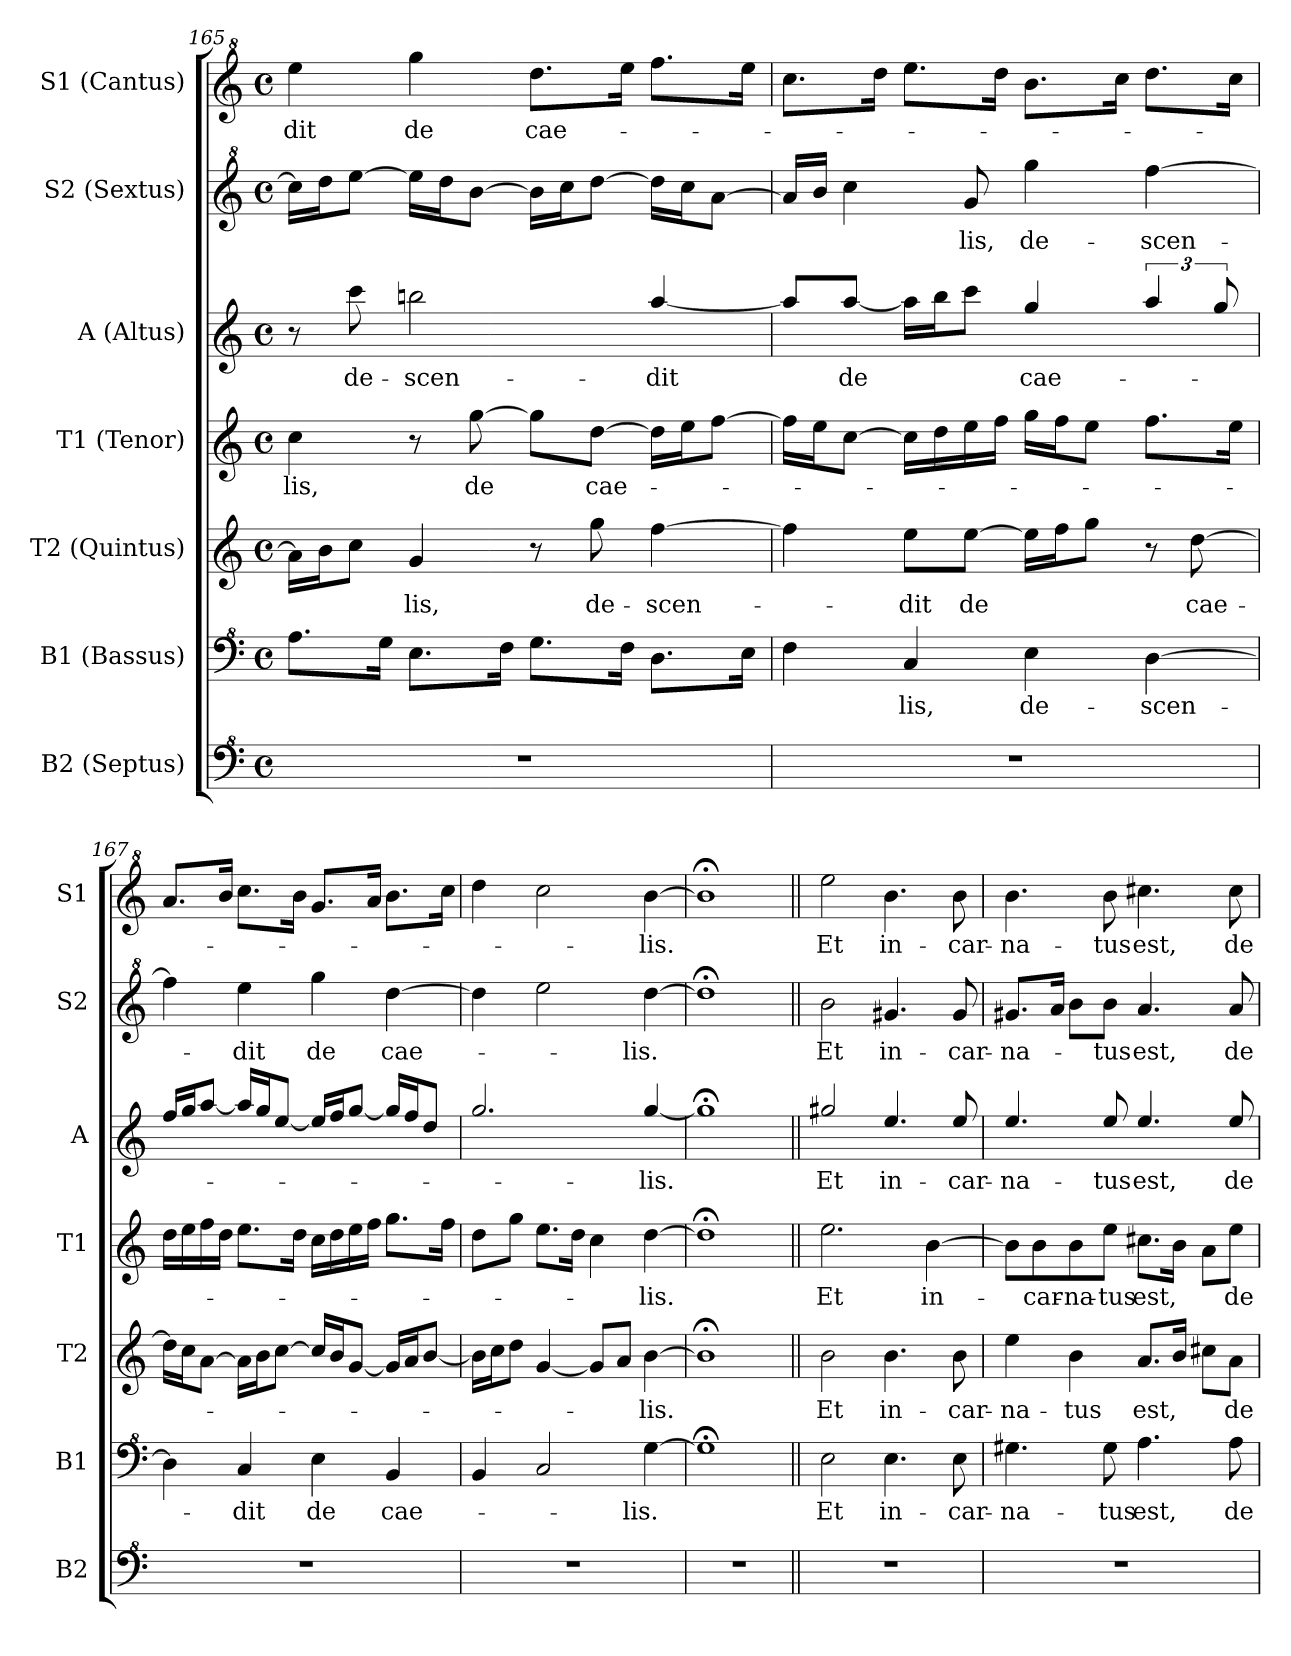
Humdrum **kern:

**kern	**kern	**text	**kern	**text	**kern	**text	**kern	**text	**kern	**text	**kern	**text
*part7	*part6	*part6	*part5	*part5	*part4	*part4	*part3	*part3	*part2	*part2	*part1	*part1
*staff7	*staff6	*staff6	*staff5	*staff5	*staff4	*staff4	*staff3	*staff3	*staff2	*staff2	*staff1	*staff1
*I"B2 (Septus)	*I"B1 (Bassus)	*	*I"T2 (Quintus)	*	*I"T1 (Tenor)	*	*I"A (Altus)	*	*I"S2 (Sextus)	*	*I"S1 (Cantus)	*
*I'B2	*I'B1	*	*I'T2	*	*I'T1	*	*I'A	*	*I'S2	*	*I'S1	*
*clefF^4	*clefF^4	*	*clefG2	*	*clefG2	*	*clefG2	*	*clefG^2	*	*clefG^2	*
*k[]	*k[]	*	*k[]	*	*k[]	*	*k[]	*	*k[]	*	*k[]	*
*M4/4	*M4/4	*	*M4/4	*	*M4/4	*	*M4/4	*	*M4/4	*	*M4/4	*
*met(c)	*met(c)	*	*met(c)	*	*met(c)	*	*met(c)	*	*met(c)	*	*met(c)	*
=165	=165	=165	=165	=165	=165	=165	=165	=165	=165	=165	=165	=165
!	!	!	!	!	!	!LO:LY:b	!	!	!	!	!	!LO:LY:b
1r	8.a\L	.	16a\LL]	.	4cc\	-lis,	8r	.	16ccc\LL]	.	4eee\	-dit
.	.	.	16b\J	.	.	.	.	.	16ddd\J	.	.	.
!	!	!	!	!	!	!	!	!LO:LY:b	!	!	!	!
.	.	.	8cc\J	.	.	.	8ccc\	de-	[8eee\J	.	.	.
.	16g\Jk	.	.	.	.	.	.	.	.	.	.	.
!	!	!	!	!LO:LY:b	!	!	!	!LO:LY:b	!	!	!	!LO:LY:b
.	8.e\L	.	4g/	-lis,	8r	.	2bbni\	-scen-	16eee\LL]	.	4ggg\	de
.	.	.	.	.	.	.	.	.	16ddd\J	.	.	.
!	!	!	!	!	!	!LO:LY:b	!	!	!	!	!	!
.	.	.	.	.	[8gg\	de	.	.	[8bb\J	.	.	.
.	16f\Jk	.	.	.	.	.	.	.	.	.	.	.
!	!	!	!	!	!	!	!	!	!	!	!	!LO:LY:b
.	8.g\L	.	8r	.	8gg\L]	.	.	.	16bb\LL]	.	8.ddd\L	cae-
.	.	.	.	.	.	.	.	.	16ccc\J	.	.	.
!	!	!	!	!LO:LY:b	!	!LO:LY:b	!	!	!	!	!	!
.	.	.	8gg\	de-	[8dd\J	cae-	.	.	[8ddd\J	.	.	.
.	16f\Jk	.	.	.	.	.	.	.	.	.	16eee\Jk	.
!	!	!	!	!LO:LY:b	!	!	!	!LO:LY:b	!	!	!	!
.	8.d\L	.	[4ff\	-scen-	16dd\LL]	.	[4aa/	-dit	16ddd\LL]	.	8.fff\L	.
.	.	.	.	.	16ee\J	.	.	.	16ccc\J	.	.	.
.	.	.	.	.	[8ff\J	.	.	.	[8aa\J	.	.	.
.	16e\Jk	.	.	.	.	.	.	.	.	.	16eee\Jk	.
=166	=166	=166	=166	=166	=166	=166	=166	=166	=166	=166	=166	=166
1r	4f\	.	4ff\]	.	16ff\LL]	.	8aa/L]	.	16aa/LL]	.	8.ccc\L	.
.	.	.	.	.	16ee\J	.	.	.	16bb/JJ	.	.	.
!	!	!	!	!	!	!	!	!LO:LY:b	!	!	!	!
.	.	.	.	.	[8cc\J	.	[8aa/J	de	4ccc\	.	.	.
.	.	.	.	.	.	.	.	.	.	.	16ddd\Jk	.
!	!	!LO:LY:b	!	!LO:LY:b	!	!	!	!	!	!	!	!
.	4c/	-lis,	8ee\L	-dit	16cc\LL]	.	16aa\LL]	.	.	.	8.eee\L	.
.	.	.	.	.	16dd\	.	16bb\J	.	.	.	.	.
!	!	!	!	!LO:LY:b	!	!	!	!	!	!LO:LY:b	!	!
.	.	.	[8ee\J	de	16ee\	.	8ccc\J	.	8gg/	-lis,	.	.
.	.	.	.	.	16ff\JJ	.	.	.	.	.	16ddd\Jk	.
!	!	!LO:LY:b	!	!	!	!	!	!LO:LY:b	!	!LO:LY:b	!	!
.	4e\	de-	16ee\LL]	.	16gg\LL	.	4gg/	cae-	4ggg\	de-	8.bb\L	.
.	.	.	16ff\J	.	16ff\J	.	.	.	.	.	.	.
.	.	.	8gg\J	.	8ee\J	.	.	.	.	.	.	.
.	.	.	.	.	.	.	.	.	.	.	16ccc\Jk	.
!	!	!LO:LY:b	!	!	!	!	!	!	!	!LO:LY:b	!	!
.	[4d\	-scen-	8r	.	8.ff\L	.	6aa/	.	[4fff\	-scen-	8.ddd\L	.
!	!	!	!	!LO:LY:b	!	!	!	!	!	!	!	!
.	.	.	[8dd\	cae-	.	.	.	.	.	.	.	.
.	.	.	.	.	.	.	12gg/	.	.	.	.	.
.	.	.	.	.	16ee\Jk	.	.	.	.	.	16ccc\Jk	.
!!LO:PB:g=z
=167	=167	=167	=167	=167	=167	=167	=167	=167	=167	=167	=167	=167
1r	4d\]	.	16dd\LL]	.	16dd\LL	.	16ff/LL	.	4fff\]	.	8.aa/L	.
.	.	.	16cc\J	.	16ee\	.	16gg/J	.	.	.	.	.
.	.	.	[8a\J	.	16ff\	.	[8aa/J	.	.	.	.	.
.	.	.	.	.	16dd\JJ	.	.	.	.	.	16bb/Jk	.
!	!	!LO:LY:b	!	!	!	!	!	!	!	!LO:LY:b	!	!
.	4c/	-dit	16a\LL]	.	8.ee\L	.	16aa/LL]	.	4eee\	-dit	8.ccc\L	.
.	.	.	16b\J	.	.	.	16gg/J	.	.	.	.	.
.	.	.	[8cc\J	.	.	.	[8ee/J	.	.	.	.	.
.	.	.	.	.	16dd\Jk	.	.	.	.	.	16bb\Jk	.
!	!	!LO:LY:b	!	!	!	!	!	!	!	!LO:LY:b	!	!
.	4e\	de	16cc/LL]	.	16cc\LL	.	16ee/LL]	.	4ggg\	de	8.gg/L	.
.	.	.	16b/J	.	16dd\	.	16ff/J	.	.	.	.	.
.	.	.	[8g/J	.	16ee\	.	[8gg/J	.	.	.	.	.
.	.	.	.	.	16ff\JJ	.	.	.	.	.	16aa/Jk	.
!	!	!LO:LY:b	!	!	!	!	!	!	!	!LO:LY:b	!	!
.	4B/	cae-	16g/LL]	.	8.gg\L	.	16gg/LL]	.	[4ddd\	cae-	8.bb\L	.
.	.	.	16a/J	.	.	.	16ff/J	.	.	.	.	.
.	.	.	[8b/J	.	.	.	8dd/J	.	.	.	.	.
.	.	.	.	.	16ff\Jk	.	.	.	.	.	16ccc\Jk	.
=168	=168	=168	=168	=168	=168	=168	=168	=168	=168	=168	=168	=168
1r	4B/	.	16b\LL]	.	8dd\L	.	2.gg/	.	4ddd\]	.	4ddd\	.
.	.	.	16cc\J	.	.	.	.	.	.	.	.	.
.	.	.	8dd\J	.	8gg\J	.	.	.	.	.	.	.
.	2c/	.	[4g/	.	8.ee\L	.	.	.	2eee\	.	2ccc\	.
.	.	.	.	.	16dd\Jk	.	.	.	.	.	.	.
.	.	.	8g/L]	.	4cc\	.	.	.	.	.	.	.
.	.	.	8a/J	.	.	.	.	.	.	.	.	.
!	!	!LO:LY:b	!	!LO:LY:b	!	!LO:LY:b	!	!LO:LY:b	!	!LO:LY:b	!	!LO:LY:b
.	[4g\	-lis.	[4b\	-lis.	[4dd\	-lis.	[4gg/	-lis.	[4ddd\	-lis.	[4bb\	-lis.
=169	=169	=169	=169	=169	=169	=169	=169	=169	=169	=169	=169	=169
1r	1g;<]	.	1b;<]	.	1dd;<]	.	1gg;<]	.	1ddd;<]	.	1bb;<]	.
=170||	=170||	=170||	=170||	=170||	=170||	=170||	=170||	=170||	=170||	=170||	=170||	=170||
!	!	!LO:LY:b	!	!LO:LY:b	!	!LO:LY:b	!	!LO:LY:b	!	!LO:LY:b	!	!LO:LY:b
1r	2e\	Et	2b\	Et	2.ee\	Et	2gg#X/	Et	2bb\	Et	2eee\	Et
!	!	!LO:LY:b	!	!LO:LY:b	!	!	!	!LO:LY:b	!	!LO:LY:b	!	!LO:LY:b
.	4.e\	in-	4.b\	in-	.	.	4.ee/	in-	4.gg#X/	in-	4.bb\	in-
!	!	!	!	!	!	!LO:LY:b	!	!	!	!	!	!
.	.	.	.	.	[4b\	in-	.	.	.	.	.	.
!	!	!LO:LY:b	!	!LO:LY:b	!	!	!	!LO:LY:b	!	!LO:LY:b	!	!LO:LY:b
.	8e\	-car-	8b\	-car-	.	.	8ee/	-car-	8gg#/	-car-	8bb\	-car-
=171	=171	=171	=171	=171	=171	=171	=171	=171	=171	=171	=171	=171
!	!	!LO:LY:b	!	!LO:LY:b	!	!	!	!LO:LY:b	!	!LO:LY:b	!	!LO:LY:b
1r	4.g#X\	-na-	4ee\	-na-	8b\L]	.	4.ee/	-na-	8.gg#X/L	-na-	4.bb\	-na-
!	!	!	!	!	!	!LO:LY:b	!	!	!	!	!	!
.	.	.	.	.	8b\	-car-	.	.	.	.	.	.
.	.	.	.	.	.	.	.	.	16aa/Jk	.	.	.
!	!	!	!	!LO:LY:b	!	!LO:LY:b	!	!	!	!	!	!
.	.	.	4b\	-tus	8b\	-na-	.	.	8bb\L	.	.	.
!	!	!LO:LY:b	!	!	!	!LO:LY:b	!	!LO:LY:b	!	!LO:LY:b	!	!LO:LY:b
.	8g#\	-tus	.	.	8ee\J	-tus	8ee/	-tus	8bb\J	-tus	8bb\	-tus
!	!	!LO:LY:b	!	!LO:LY:b	!	!LO:LY:b	!	!LO:LY:b	!	!LO:LY:b	!	!LO:LY:b
.	4.a\	est,	8.a/L	est,	8.cc#X\L	est,	4.ee/	est,	4.aa/	est,	4.ccc#X\	est,
.	.	.	16b/Jk	.	16b\Jk	.	.	.	.	.	.	.
.	.	.	8cc#X\L	.	8a\L	.	.	.	.	.	.	.
!	!	!LO:LY:b	!	!LO:LY:b	!	!LO:LY:b	!	!LO:LY:b	!	!LO:LY:b	!	!LO:LY:b
.	8a\	de	8a\J	de	8ee\J	de	8ee/	de	8aa/	de	8ccc#\	de
=	=	=	=	=	=	=	=	=	=	=	=	=
*-	*-	*-	*-	*-	*-	*-	*-	*-	*-	*-	*-	*-
